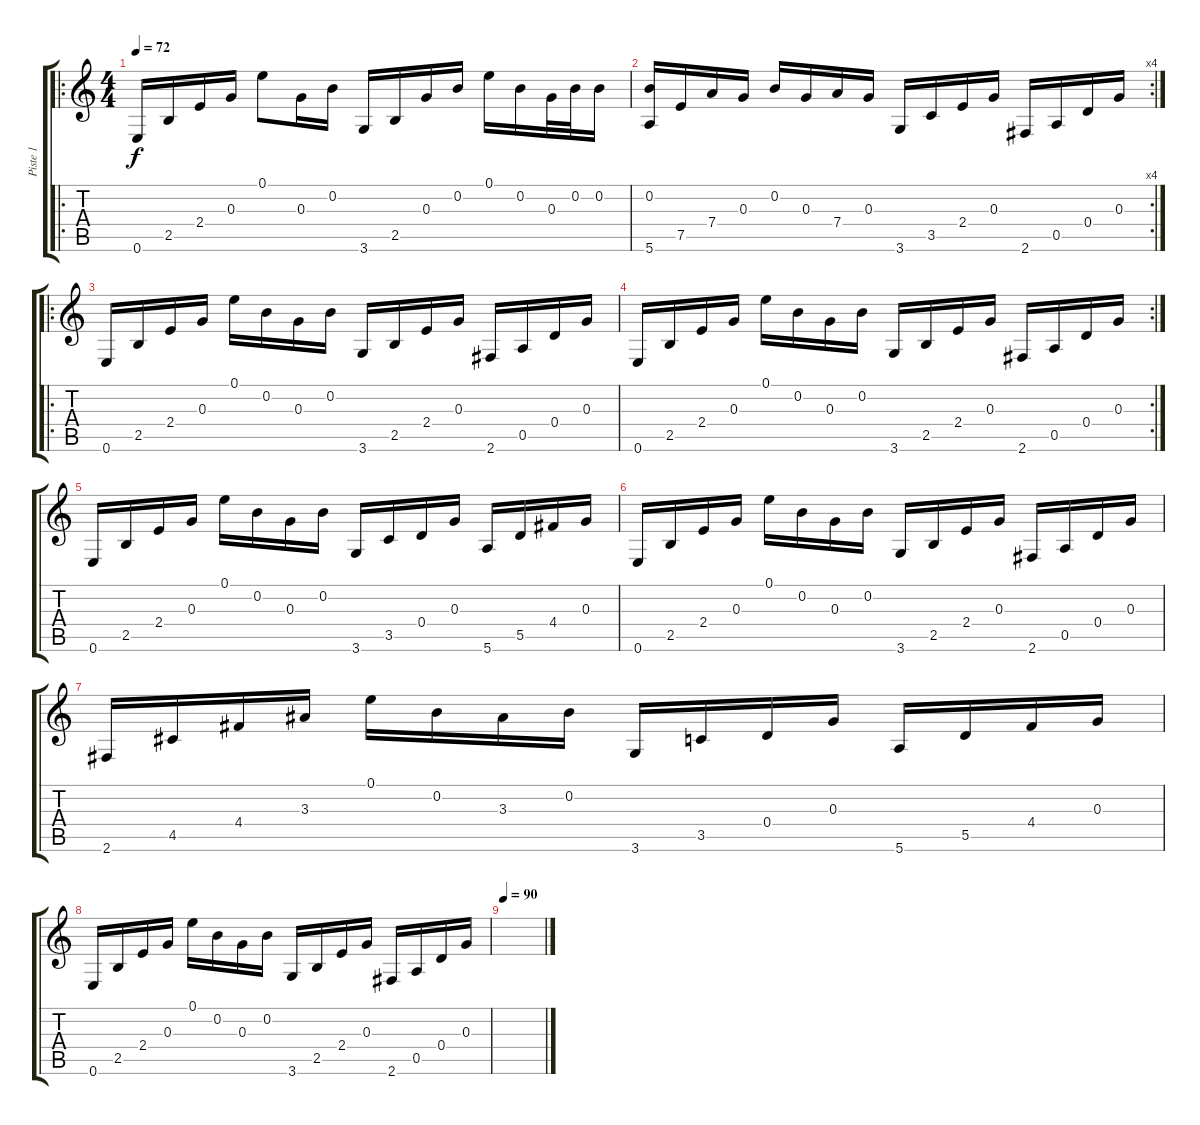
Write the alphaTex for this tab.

\track ("Piste 1" "Piste 1") {instrument acousticguitarsteel}
\staff {score tabs}
\tuning (E4 B3 G3 D3 A2 E2) {hide}
\ro
\ts (4 4)
\tempo 72
\clef g2
\ks c
0.6.16{dy f instrument acousticguitarsteel} 2.5.16 2.4.16 0.3.16 0.1.8 0.3.16 0.2.16 3.6.16 2.5.16 0.3.16 0.2.16 0.1.16 0.2.16 0.3.32 0.2.32 0.2.16 |
\rc 4
(0.2 5.6).16 7.5.16 7.4.16 0.3.16 0.2.16 0.3.16 7.4.16 0.3.16 3.6.16 3.5.16 2.4.16 0.3.16 2.6.16 0.5.16 0.4.16 0.3.16 |
\ro
0.6.16 2.5.16 2.4.16 0.3.16 0.1.16 0.2.16 0.3.16 0.2.16 3.6.16 2.5.16 2.4.16 0.3.16 2.6.16 0.5.16 0.4.16 0.3.16 |
\rc 2
0.6.16 2.5.16 2.4.16 0.3.16 0.1.16 0.2.16 0.3.16 0.2.16 3.6.16 2.5.16 2.4.16 0.3.16 2.6.16 0.5.16 0.4.16 0.3.16 |
0.6.16 2.5.16 2.4.16 0.3.16 0.1.16 0.2.16 0.3.16 0.2.16 3.6.16 3.5.16 0.4.16 0.3.16 5.6.16 5.5.16 4.4.16 0.3.16 |
0.6.16 2.5.16 2.4.16 0.3.16 0.1.16 0.2.16 0.3.16 0.2.16 3.6.16 2.5.16 2.4.16 0.3.16 2.6.16 0.5.16 0.4.16 0.3.16 |
2.6.16 4.5.16 4.4.16 3.3.16 0.1.16 0.2.16 3.3.16 0.2.16 3.6.16 3.5.16 0.4.16 0.3.16 5.6.16 5.5.16 4.4.16 0.3.16 |
0.6.16 2.5.16 2.4.16 0.3.16 0.1.16 0.2.16 0.3.16 0.2.16 3.6.16 2.5.16 2.4.16 0.3.16 2.6.16 0.5.16 0.4.16 0.3.16 |
\tempo 90
